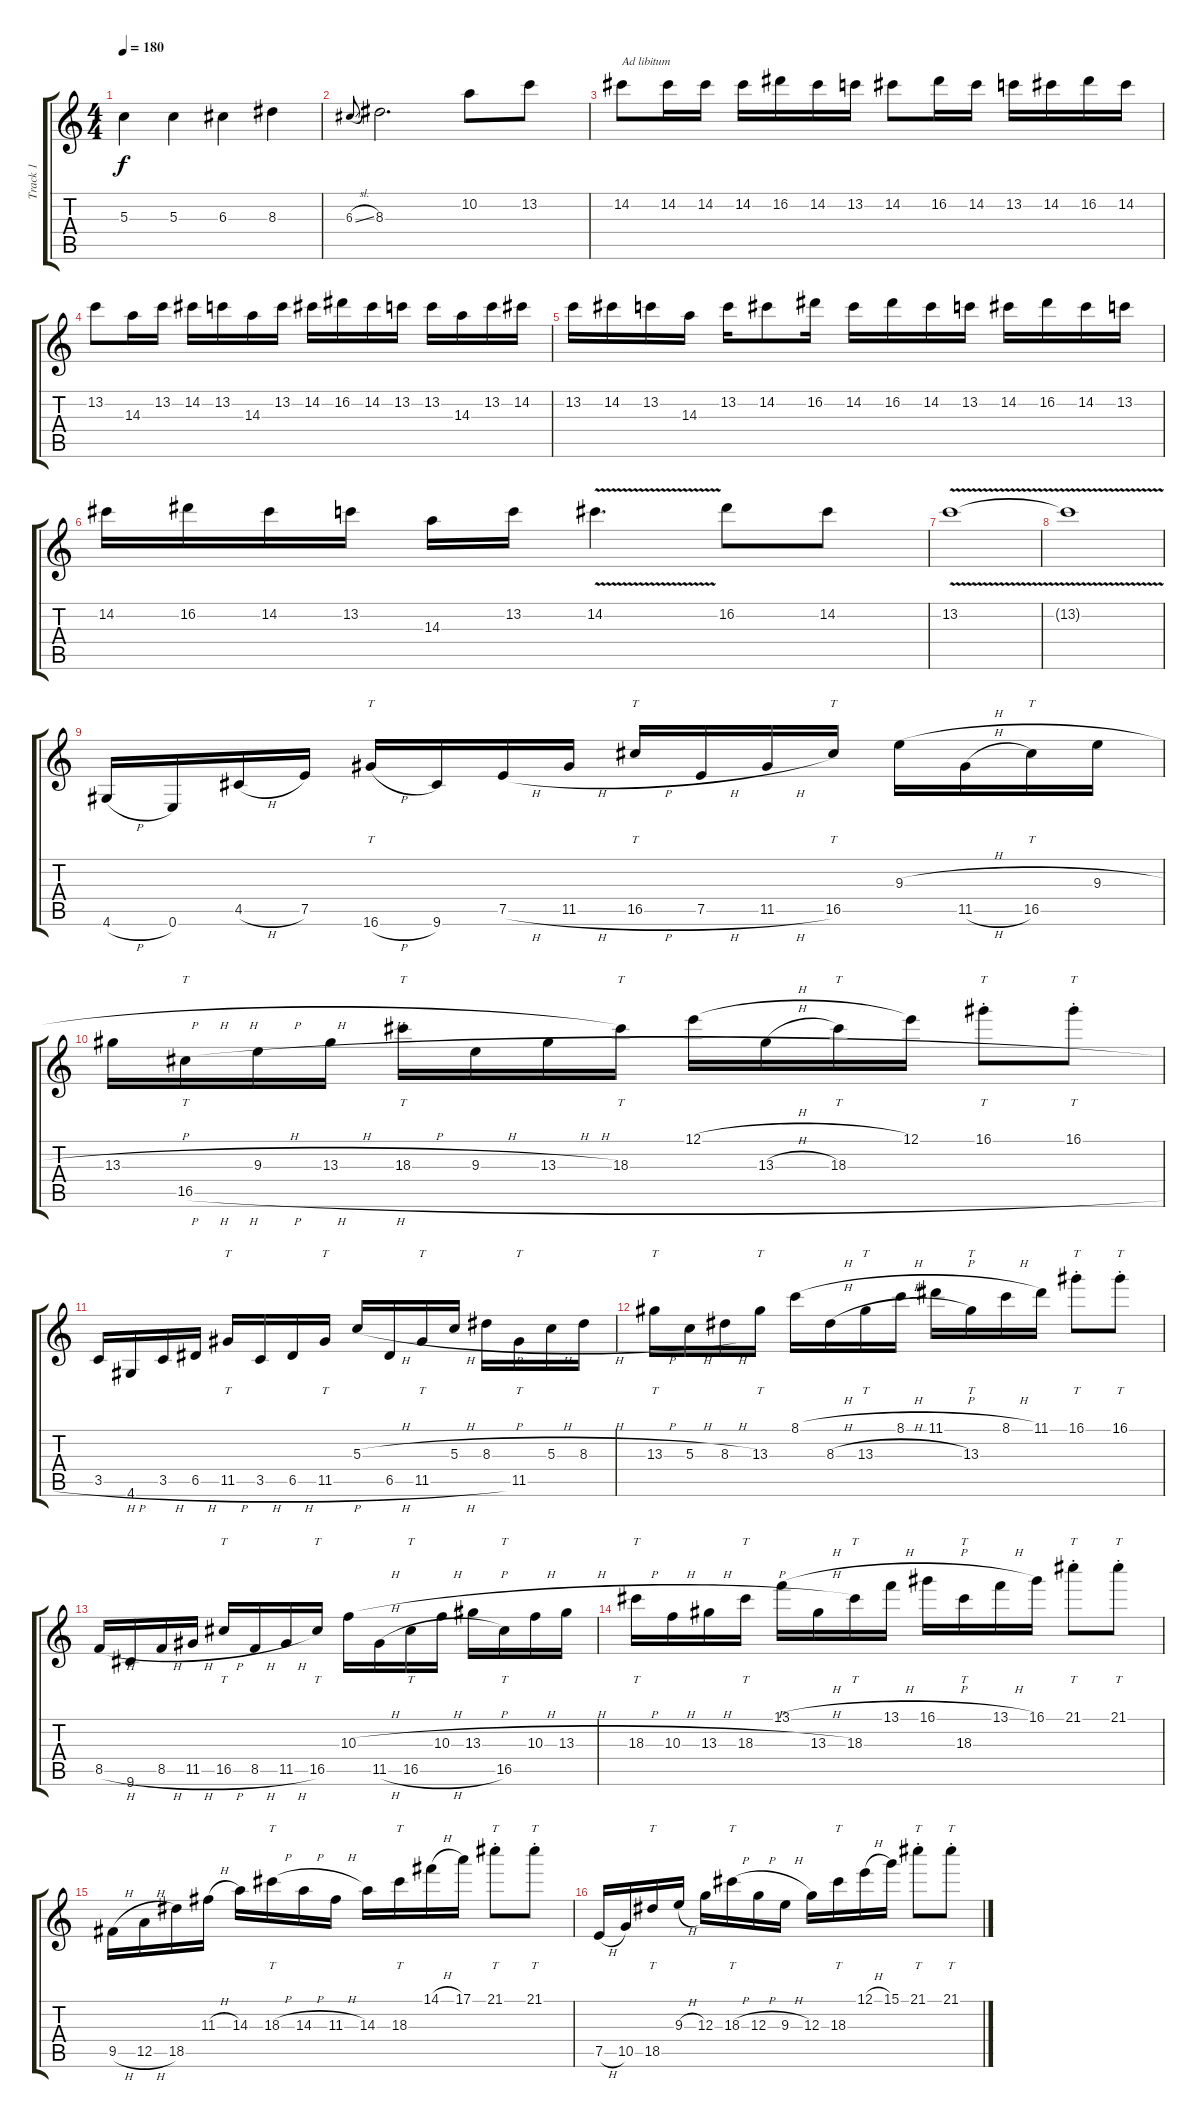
\track ("Track 1" "Track 1") {instrument distortionguitar}
\staff {score tabs}
\tuning (E4 B3 G3 D3 A2 E2) {hide}
\ts (4 4)
\tempo 180
\clef g2
\ks c
5.3.4{dy f} 5.3.4 6.3.4 8.3.4 |
6.3{sl}.8{gr onbeat} 8.3.2{d} 10.2.8 13.2.8 |
14.2.8{txt "Ad libitum"} 14.2.16 14.2.16 14.2.16 16.2.16 14.2.16 13.2.16 14.2.8 16.2.16 14.2.16 13.2.16 14.2.16 16.2.16 14.2.16 |
13.2.8 14.3.16 13.2.16 14.2.16 13.2.16 14.3.16 13.2.16 14.2.16 16.2.16 14.2.16 13.2.16 13.2.16 14.3.16 13.2.16 14.2.16 |
13.2.16 14.2.16 13.2.16 14.3.16 13.2.16 14.2.8 16.2.16 14.2.16 16.2.16 14.2.16 13.2.16 14.2.16 16.2.16 14.2.16 13.2.16 |
14.2.16 16.2.16 14.2.16 13.2.16 14.3.16 13.2.16 14.2{v}.4{d} 16.2.8 14.2.8 |
13.2{v}.1 |
13.2{v t}.1 |
4.6{h}.16 0.6.16 4.5{h}.16 7.5.16 16.6{h}.16{tt} 9.6.16 7.5{h}.16 11.5{h}.16 16.5{h}.16{tt} 7.5{h}.16 11.5{h}.16 16.5.16{tt} 9.3{h}.16 11.5{h}.16 16.5.16{tt} 9.3{h}.16 |
13.3{h}.16 16.5{h}.16{tt} 9.3{h}.16 13.3{h}.16 18.3{h}.16{tt} 9.3{h}.16 13.3{h}.16 18.3.16{tt} 12.1{h}.16 13.3{h}.16 18.3.16{tt} 12.1.16 16.1{st}.8{tt} 16.1{st}.8{tt} |
3.5{h}.16 4.6.16 3.5{h}.16 6.5{h}.16 11.5{h}.16{tt} 3.5{h}.16 6.5{h}.16 11.5{h}.16{tt} 5.3{h}.16 6.5{h}.16 11.5{h}.16{tt} 5.3{h}.16 8.3{h}.16 11.5.16{tt} 5.3{h}.16 8.3{h}.16 |
13.3{h}.16{tt} 5.3{h}.16 8.3{h}.16 13.3.16{tt} 8.1{h}.16 8.3{h}.16 13.3{h}.16{tt} 8.1{h}.16 11.1{h}.16 13.3.16{tt} 8.1{h}.16 11.1.16 16.1{st}.8{tt} 16.1{st}.8{tt} |
8.5{h}.16 9.6.16 8.5{h}.16 11.5{h}.16 16.5{h}.16{tt} 8.5{h}.16 11.5{h}.16 16.5.16{tt} 10.3{h}.16 11.5{h}.16 16.5{h}.16{tt} 10.3{h}.16 13.3{h}.16 16.5.16{tt} 10.3{h}.16 13.3{h}.16 |
18.3{h}.16{tt} 10.3{h}.16 13.3{h}.16 18.3{h}.16{tt} 13.1{h}.16 13.3{h}.16 18.3.16{tt} 13.1{h}.16 16.1{h}.16 18.3.16{tt} 13.1{h}.16 16.1.16 21.1{st}.8{tt} 21.1{st}.8{tt} |
9.5{h}.16 12.5{h}.16 18.5.16 11.3{h}.16 14.3.16 18.3{h}.16{tt} 14.3{h}.16 11.3{h}.16 14.3.16 18.3.16{tt} 14.1{h}.16 17.1.16 21.1{st}.8{tt} 21.1{st}.8{tt} |
7.5{h}.16 10.5.16 18.5.16{tt} 9.3{h}.16 12.3.16 18.3{h}.16{tt} 12.3{h}.16 9.3{h}.16 12.3.16 18.3.16{tt} 12.1{h}.16 15.1.16 21.1{st}.8{tt} 21.1{st}.8{tt}
